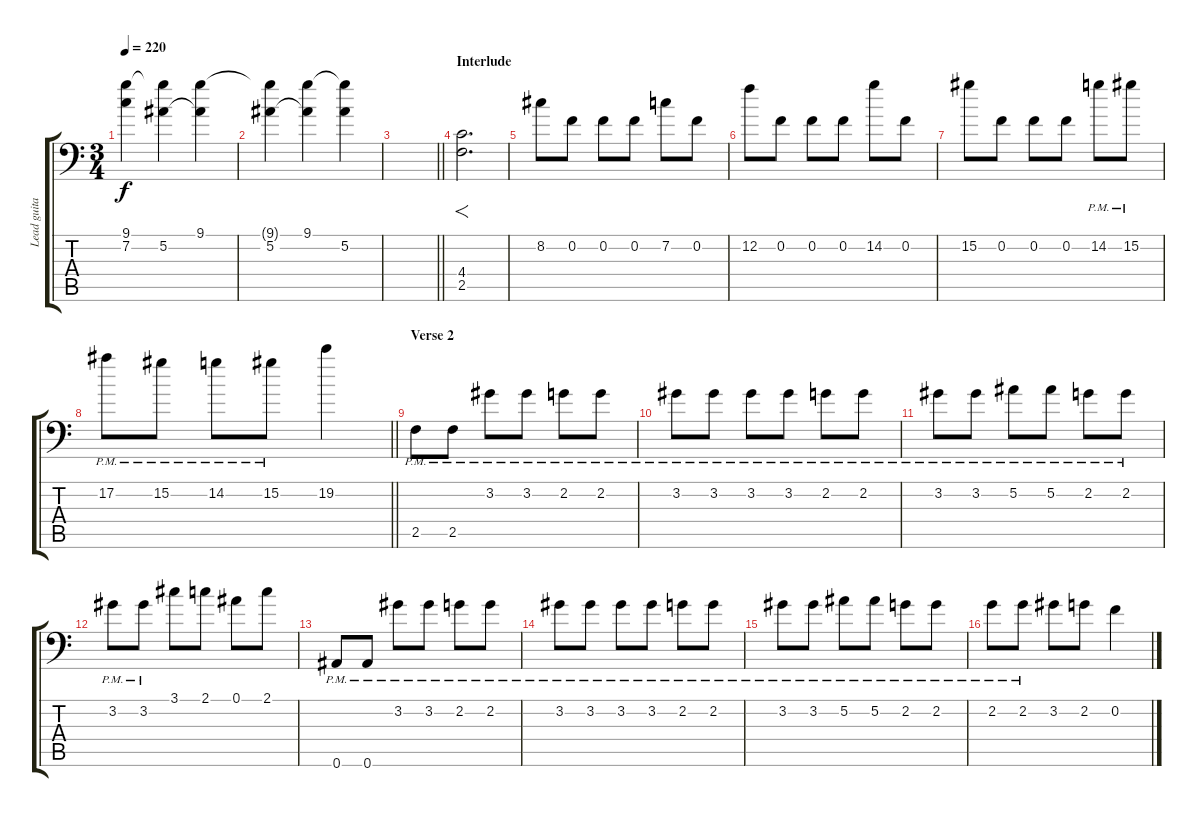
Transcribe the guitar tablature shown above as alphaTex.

\track ("Lead guitar" "Lead guita") {instrument overdrivenguitar}
\staff {score tabs}
\tuning (Bb3 F3 Db3 Ab2 Eb2 Bb1) {hide}
\ts (3 4)
\tempo 220
\clef f4
\ks c
(9.1 7.2{t}).4{dy f} (9.1{t} 5.2).4 (9.1 5.2{t}).4 |
(9.1{t} 5.2).4 (9.1 5.2{t}).4 (9.1{t} 5.2).4 |
\barLineRight lightlight
|
\section ("" "Interlude")
(4.4 2.5).2{f d} |
8.2.8 0.2.8 0.2.8 0.2.8 7.2.8 0.2.8 |
12.2.8 0.2.8 0.2.8 0.2.8 14.2.8 0.2.8 |
15.2.8 0.2.8 0.2.8 0.2.8 14.2{pm}.8 15.2{pm}.8 |
\barLineRight lightlight
17.2{pm}.8 15.2{pm}.8 14.2{pm}.8 15.2{pm}.8 19.2.4 |
\section ("" "Verse 2")
2.5{pm}.8 2.5{pm}.8 3.2{pm}.8 3.2{pm}.8 2.2{pm}.8 2.2{pm}.8 |
3.2{pm}.8 3.2{pm}.8 3.2{pm}.8 3.2{pm}.8 2.2{pm}.8 2.2{pm}.8 |
3.2{pm}.8 3.2{pm}.8 5.2{pm}.8 5.2{pm}.8 2.2{pm}.8 2.2{pm}.8 |
3.2{pm}.8 3.2{pm}.8 3.1.8 2.1.8 0.1.8 2.1.8 |
0.6{pm}.8 0.6{pm}.8 3.2{pm}.8 3.2{pm}.8 2.2{pm}.8 2.2{pm}.8 |
3.2{pm}.8 3.2{pm}.8 3.2{pm}.8 3.2{pm}.8 2.2{pm}.8 2.2{pm}.8 |
3.2{pm}.8 3.2{pm}.8 5.2{pm}.8 5.2{pm}.8 2.2{pm}.8 2.2{pm}.8 |
2.2{pm}.8 2.2{pm}.8 3.2.8 2.2.8 0.2.4
